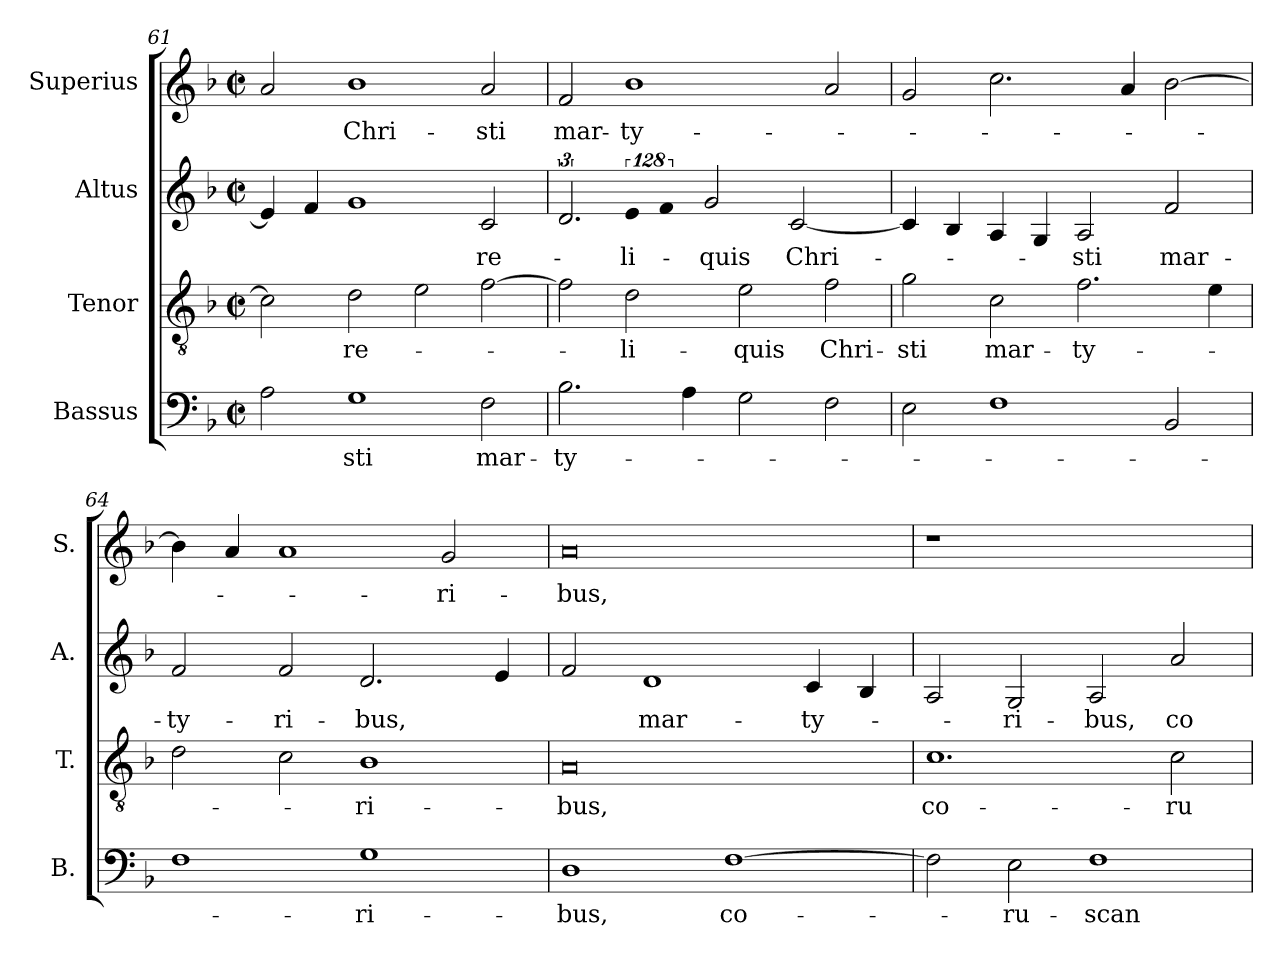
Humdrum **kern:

**kern	**text	**kern	**text	**kern	**text	**kern	**text
*part4	*part4	*part3	*part3	*part2	*part2	*part1	*part1
*staff4	*staff4	*staff3	*staff3	*staff2	*staff2	*staff1	*staff1
*I"Bassus	*	*I"Tenor	*	*I"Altus	*	*I"Superius	*
*I'B.	*	*I'T.	*	*I'A.	*	*I'S.	*
*clefF4	*	*clefGv2	*	*clefG2	*	*clefG2	*
*	*	*ITrd7c12	*	*	*	*	*
*k[b-]	*	*k[b-]	*	*k[b-]	*	*k[b-]	*
*F:	*	*F:	*	*F:	*	*F:	*
*M2/2	*	*M2/2	*	*M2/2	*	*M2/2	*
*met(c|)	*	*met(c|)	*	*met(c|)	*	*met(c|)	*
=61	=61	=61	=61	=61	=61	=61	=61
2Ai\	.	2Ci\]	.	4ei/]	.	2ai/	.
.	.	.	.	4fi/	.	.	.
!	!LO:LY:b:color=#000000	!	!	!	!	!	!
!	!	!	!LO:LY:b:color=#000000	!	!	!	!
!	!	!	!	!	!	!	!LO:LY:b:color=#000000
1Gi	-sti	2Di\	re-	1gi	.	1b-i	Chri-
.	.	2Ei\	.	.	.	.	.
!	!LO:LY:b:color=#000000	!	!	!	!	!	!
!	!	!	!	!	!LO:LY:b:color=#000000	!	!
!	!	!	!	!	!	!	!LO:LY:b:color=#000000
2Fi\	mar-	[>2Fi\	.	2ci/	re-	2ai/	-sti
=62	=62	=62	=62	=62	=62	=62	=62
!	!LO:LY:b:color=#000000	!	!	!	!	!	!
!	!	!	!	!	!	!	!LO:LY:b:color=#000000
2.B-i\	-ty-	2Fi\]	.	3.di/	.	2fi/	mar-
!	!	!	!LO:LY:b:color=#000000	!LO:N:vis=4	!	!	!
!	!	!	!	!	!LO:LY:b:color=#000000	!	!
!	!	!	!	!	!	!	!LO:LY:b:color=#000000
.	.	2Di\	-li-	512%85ei/	-li-	1b-i	-ty-
!	!	!	!	!LO:N:vis=2	!	!	!
.	.	.	.	512%171fi/	.	.	.
4Ai\	.	.	.	.	.	.	.
!	!	!	!LO:LY:b:color=#000000	!	!	!	!
!	!	!	!	!	!LO:LY:b:color=#000000	!	!
2Gi\	.	2Ei\	-quis	2gi/	-quis	.	.
!	!	!	!LO:LY:b:color=#000000	!	!	!	!
!	!	!	!	!	!LO:LY:b:color=#000000	!	!
2Fi\	.	2Fi\	Chri-	[<2ci/	Chri-	2ai/	.
=63	=63	=63	=63	=63	=63	=63	=63
!	!	!	!LO:LY:b:color=#000000	!	!	!	!
2Ei\	.	2Gi\	-sti	4ci/]	.	2gi/	.
.	.	.	.	4B-i/	.	.	.
!	!	!	!LO:LY:b:color=#000000	!	!	!	!
1Fi	.	2Ci\	mar-	4Ai/	.	2.cci\	.
.	.	.	.	4Gi/	.	.	.
!	!	!	!LO:LY:b:color=#000000	!	!	!	!
!	!	!	!	!	!LO:LY:b:color=#000000	!	!
.	.	2.Fi\	-ty-	2Ai/	-sti	.	.
.	.	.	.	.	.	4ai/	.
!	!	!	!	!	!LO:LY:b:color=#000000	!	!
2BB-i/	.	.	.	2fi/	mar-	[>2b-i\	.
.	.	4Ei\	.	.	.	.	.
=64	=64	=64	=64	=64	=64	=64	=64
!	!	!	!	!	!LO:LY:b:color=#000000	!	!
1Fi	.	2Di\	.	2fi/	-ty-	4b-i\]	.
.	.	.	.	.	.	4ai/	.
!	!	!	!	!	!LO:LY:b:color=#000000	!	!
.	.	2Ci\	.	2fi/	-ri-	1ai	.
!	!LO:LY:b:color=#000000	!	!	!	!	!	!
!	!	!	!LO:LY:b:color=#000000	!	!	!	!
!	!	!	!	!	!LO:LY:b:color=#000000	!	!
1Gi	-ri-	1BB-i	-ri-	2.di/	-bus,	.	.
!	!	!	!	!	!	!	!LO:LY:b:color=#000000
.	.	.	.	.	.	2gi/	-ri-
.	.	.	.	4ei/	.	.	.
=65	=65	=65	=65	=65	=65	=65	=65
!	!LO:LY:b:color=#000000	!	!	!	!	!	!
!	!	!	!LO:LY:b:color=#000000	!	!	!	!
!	!	!	!	!	!	!	!LO:LY:b:color=#000000
1Di	-bus,	0AAi	-bus,	2fi/	.	0ai	-bus,
!	!	!	!	!	!LO:LY:b:color=#000000	!	!
.	.	.	.	1di	mar-	.	.
!	!LO:LY:b:color=#000000	!	!	!	!	!	!
[>1Fi	co-	.	.	.	.	.	.
!	!	!	!	!	!LO:LY:b:color=#000000	!	!
.	.	.	.	4ci/	-ty-	.	.
.	.	.	.	4B-i/	.	.	.
!!LO:LB:g=z
=66	=66	=66	=66	=66	=66	=66	=66
!	!	!	!LO:LY:b:color=#000000	!	!	!LO:N:vis=1	!
2Fi\]	.	1.Ci	co-	2Ai/	.	1r	.
!	!LO:LY:b:color=#000000	!	!	!	!	!	!
!	!	!	!	!	!LO:LY:b:color=#000000	!	!
2Ei\	-ru-	.	.	2Gi/	-ri-	.	.
!	!LO:LY:b:color=#000000	!	!	!	!	!	!
!	!	!	!	!	!LO:LY:b:color=#000000	!	!
1Fi	-scan-	.	.	2Ai/	-bus,	1ryy	.
!	!	!	!LO:LY:b:color=#000000	!	!	!	!
!	!	!	!	!	!LO:LY:b:color=#000000	!	!
.	.	2Ci\	-ru-	2ai/	co-	.	.
=	=	=	=	=	=	=	=
*-	*-	*-	*-	*-	*-	*-	*-
